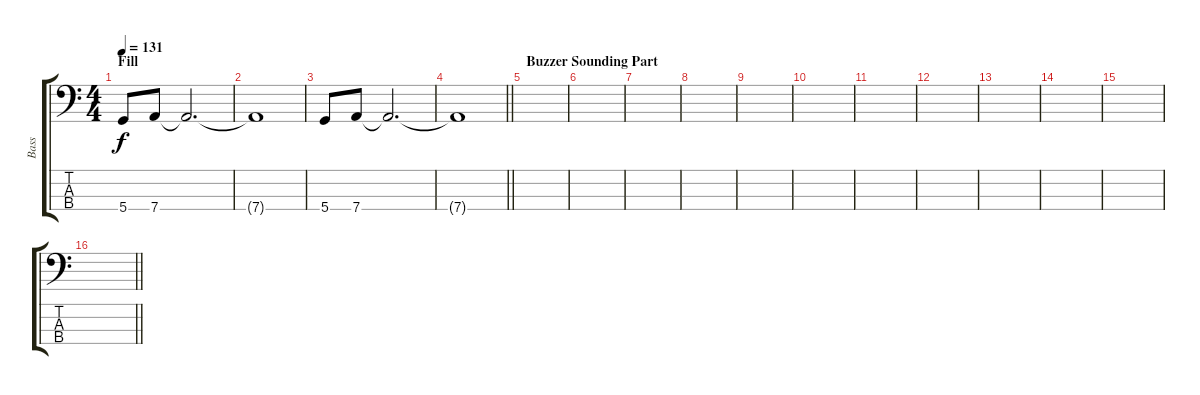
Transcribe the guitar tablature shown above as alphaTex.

\track ("Bass" "Bass") {instrument electricbassfinger}
\staff {score tabs}
\tuning (G2 D2 A1 D1) {hide}
\ts (4 4)
\section ("" "Fill")
\tempo 131
\clef f4
\ks c
5.4.8{dy f} 7.4.8 7.4{t}.2{d} |
7.4{t}.1 |
5.4.8 7.4.8 7.4{t}.2{d} |
\barLineRight lightlight
7.4{t}.1 |
\section ("" "Buzzer Sounding Part")
|
|
|
|
|
|
|
|
|
|
|
\barLineRight lightlight
